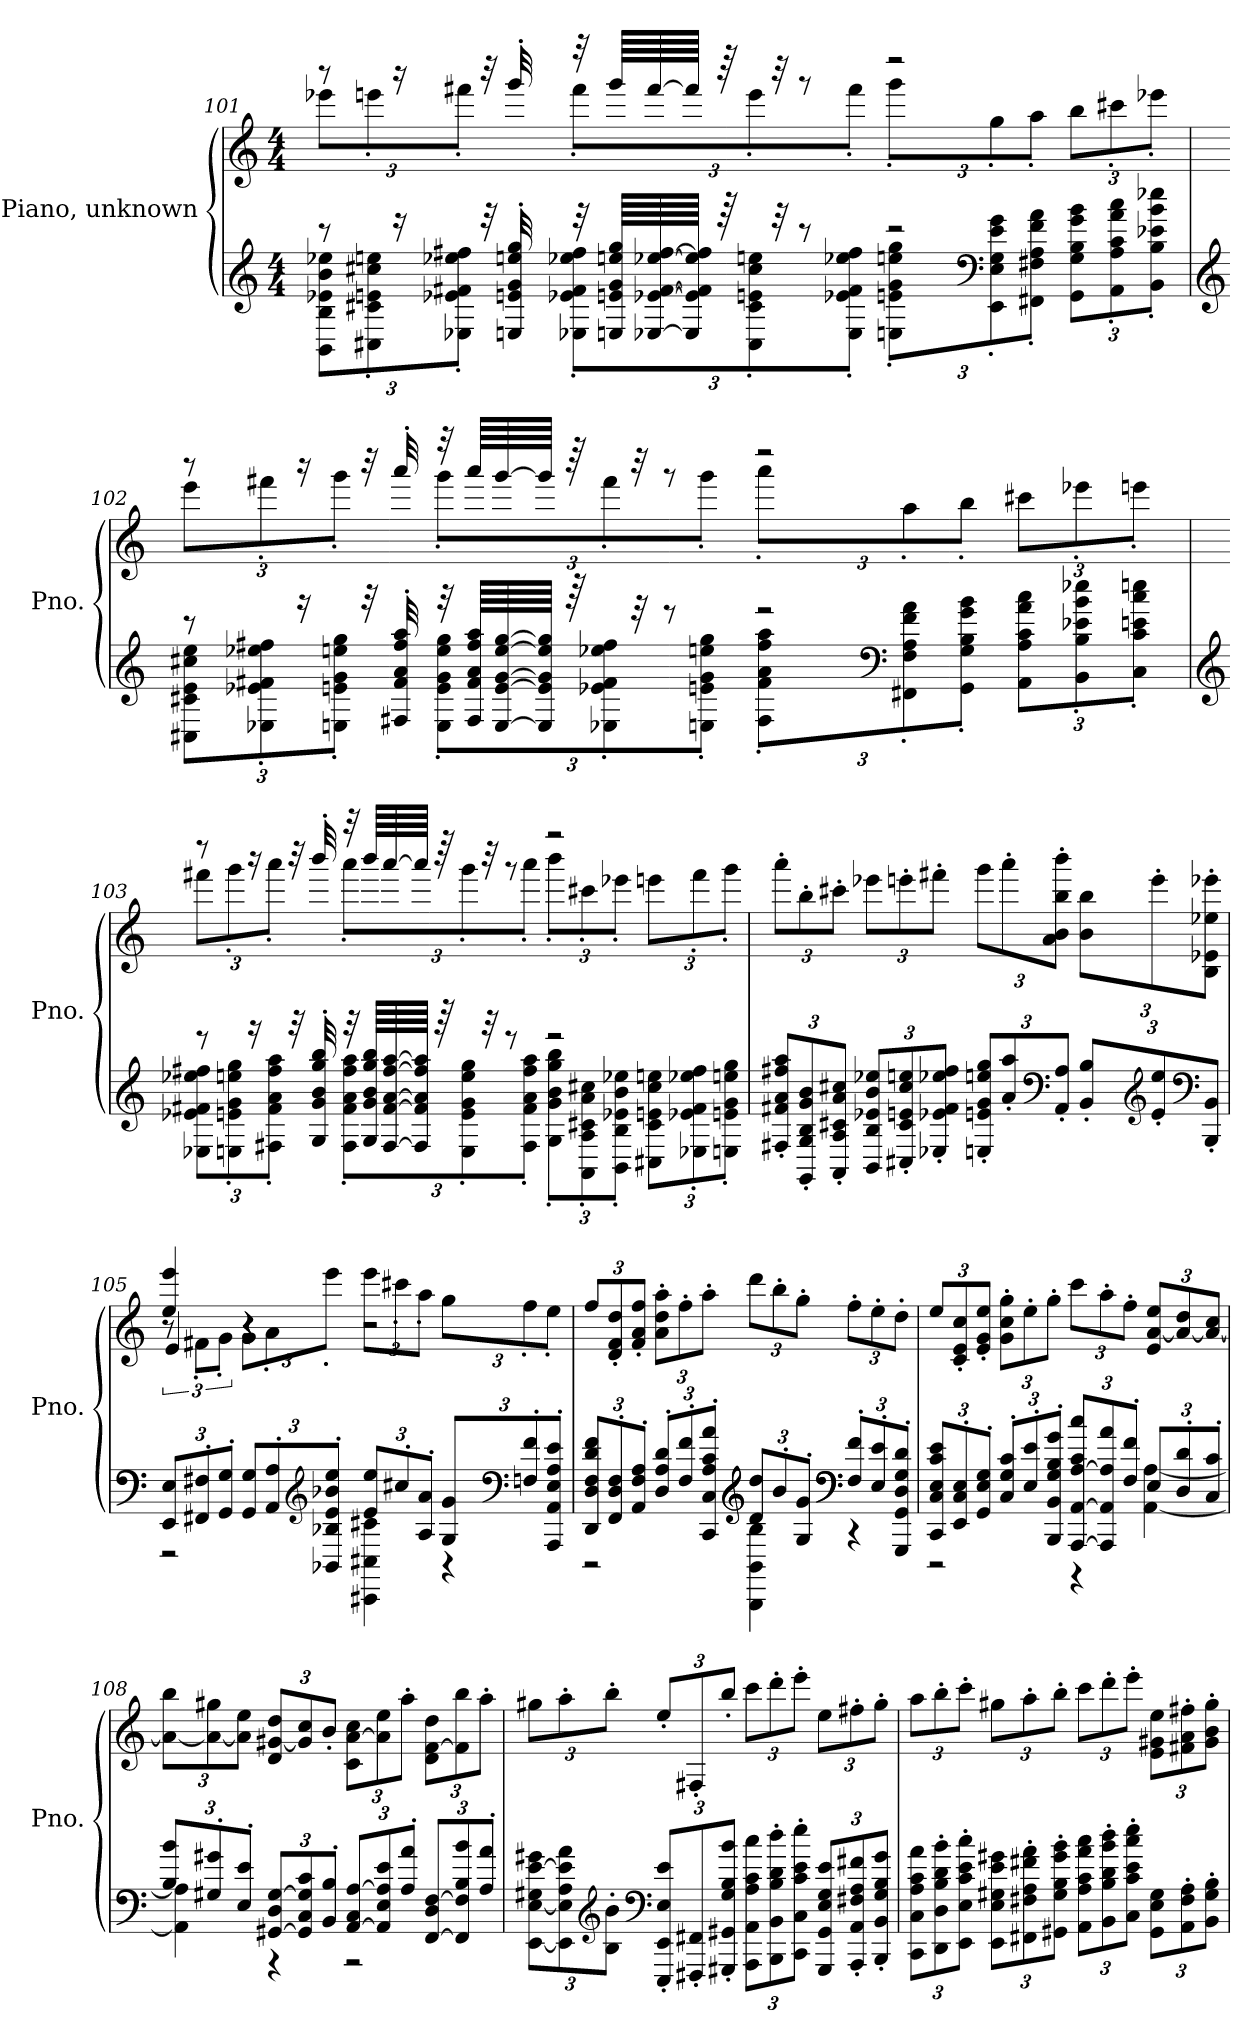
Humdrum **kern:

**kern	**kern
*part1	*part1
*staff2	*staff1
*I"Piano, unknown	*
*I'Pno.	*
!!LO:LB:g=z
*clefG2	*clefG2
*k[]	*k[]
*M4/4	*M4/4
=101	=101
*^	*^
*	*Xbrackettup	*	*Xbrackettup
8r	12BB\ 12B\ 12e-X\ 12b\ 12ee-X\L	8r	12eee-X\L
.	12C#X\' 12c#X\' 12en\' 12cc#X\' 12een\'	.	12eeen'\
16r	.	16r	.
.	12E-X\' 12e-X\' 12f#X\' 12ee-X\' 12ff#X\'J	.	12fff#X'\J
32r	.	32r	.
32En/' 32en/' 32g/' 32een/' 32gg/'	.	32ggg'/	.
32r	12E-X\' 12e-X\' 12f#\' 12ee-X\' 12ff#\'L	32r	12fff#'\L
64En/ 64en/ 64g/ 64een/ 64gg/LLLL	.	64ggg/LLLL	.
[64E-X/ [64e-X/ [64f#/ [64ee-X/ [64ff#/	.	[64fff#/	.
64E-/] 64e-/] 64f#/] 64ee-/] 64ff#/]JJJJ	.	64fff#/JJJJ]	.
64r	.	64r	.
.	12C#\' 12c#\' 12en\' 12cc#\' 12een\'	.	12eee'\
32r	.	32r	.
8r	.	8r	.
.	12E-\' 12e-X\' 12f#\' 12ee-X\' 12ff#\'J	.	12fff#'\J
2r	12En\' 12en\' 12g\' 12een\' 12gg\'L	2r	12ggg'\L
*clefF4	*	*	*
.	12EE\' 12E\' 12G\' 12e\' 12g\'	.	12gg'\
.	12FF#X\' 12F#X\' 12A\' 12f#\' 12a\'J	.	12aa'\J
.	12GG\ 12G\ 12B\ 12g\ 12b\L	.	12bb\L
.	12AA\' 12A\' 12c#\' 12a\' 12cc#\'	.	12ccc#X'\
.	12BB\' 12B\' 12e-X\' 12b\' 12ee-X\'J	.	12eee-X'\J
!!LO:LB:g=z	!!
=102	=102	=102	=102
*clefG2	*	*	*
8r	12C#X\ 12c#X\ 12e\ 12cc#X\ 12ee\L	8r	12eee\L
.	12E-X\' 12e-X\' 12f#X\' 12ee-X\' 12ff#X\'	.	12fff#X'\
16r	.	16r	.
.	12En\' 12en\' 12g\' 12een\' 12gg\'J	.	12ggg'\J
32r	.	32r	.
32F#X/' 32f#/' 32a/' 32ff#/' 32aa/'	.	32aaa'/	.
32r	12E\' 12e\' 12g\' 12ee\' 12gg\'L	32r	12ggg'\L
64F#/ 64f#/ 64a/ 64ff#/ 64aa/LLLL	.	64aaa/LLLL	.
[64E/ [64e/ [64g/ [64ee/ [64gg/	.	[64ggg/	.
64E/] 64e/] 64g/] 64ee/] 64gg/]JJJJ	.	64ggg/JJJJ]	.
64r	.	64r	.
.	12E-X\' 12e-X\' 12f#\' 12ee-X\' 12ff#\'	.	12fff#'\
32r	.	32r	.
8r	.	8r	.
.	12En\' 12en\' 12g\' 12een\' 12gg\'J	.	12ggg'\J
2r	12F#\' 12f#\' 12a\' 12ff#\' 12aa\'L	2r	12aaa'\L
*clefF4	*	*	*
.	12FF#X\' 12F#\' 12A\' 12f#\' 12a\'	.	12aa'\
.	12GG\' 12G\' 12B\' 12g\' 12b\'J	.	12bb'\J
.	12AA\ 12A\ 12c#\ 12a\ 12cc#\L	.	12ccc#X\L
.	12BB\' 12B\' 12e-X\' 12b\' 12ee-X\'	.	12eee-X'\
.	12C#\' 12c#\' 12en\' 12cc#\' 12een\'J	.	12eeen'\J
!!LO:LB:g=z	!!
=103	=103	=103	=103
*clefG2	*	*	*
8r	12E-X\ 12e-X\ 12f#X\ 12ee-X\ 12ff#X\L	8r	12fff#X\L
.	12En\' 12en\' 12g\' 12een\' 12gg\'	.	12ggg'\
16r	.	16r	.
.	12F#X\' 12f#\' 12a\' 12ff#\' 12aa\'J	.	12aaa'\J
32r	.	32r	.
32G/' 32g/' 32b/' 32gg/' 32bb/'	.	32bbb'/	.
32r	12F#\' 12f#\' 12a\' 12ff#\' 12aa\'L	32r	12aaa'\L
64G/ 64g/ 64b/ 64gg/ 64bb/LLLL	.	64bbb/LLLL	.
[64F#/ [64f#/ [64a/ [64ff#/ [64aa/	.	[64aaa/	.
64F#/] 64f#/] 64a/] 64ff#/] 64aa/]JJJJ	.	64aaa/JJJJ]	.
64r	.	64r	.
.	12E\' 12e\' 12g\' 12ee\' 12gg\'	.	12ggg'\
32r	.	32r	.
8r	.	8r	.
.	12F#\' 12f#\' 12a\' 12ff#\' 12aa\'J	.	12aaa'\J
2r	12G\' 12g\' 12b\' 12gg\' 12bb\'L	2r	12bbb'\L
.	12AA\' 12A\' 12c#X\' 12a\' 12cc#X\'	.	12ccc#X'\
.	12BB\' 12B\' 12e-X\' 12b\' 12ee-X\'J	.	12eee-X'\J
.	12C#X\ 12c#\ 12en\ 12cc#\ 12een\L	.	12eeen\L
.	12E-X\' 12e-X\' 12f#\' 12ee-X\' 12ff#\'	.	12fff#'\
.	12En\' 12en\' 12g\' 12een\' 12gg\'J	.	12ggg'\J
*v	*v	*	*
*	*v	*v
!!LO:LB:g=z
=104	=104
12F#X/' 12f#X/' 12a/' 12ff#X/' 12aa/'L	12aaa'\L
12GG/' 12G/' 12B/' 12g/' 12b/'	12bb'\
12AA/' 12A/' 12c#X/' 12a/' 12cc#X/'J	12ccc#X'\J
12BB/ 12B/ 12e-X/ 12b/ 12ee-X/L	12eee-X\L
12C#X/' 12c#/' 12en/' 12cc#/' 12een/'	12eeen'\
12E-X/' 12e-X/' 12f#/' 12ee-X/' 12ff#/'J	12fff#X'\J
12En/' 12en/' 12g/' 12een/' 12gg/'L	12ggg\L
12a/' 12aa/'	12aaa'\
*clefF4	*
12AA/' 12A/'J	12a\' 12b\' 12bb\' 12bbb\'J
12BB/' 12B/'L	12b\ 12bb\L
*clefG2	*
12e/' 12ee/'	12eee'\
*clefF4	*
12BBB/' 12BB/'J	12B\' 12e-X\' 12ee-X\' 12eee-X\'J
=105	=105
*^	*^
*	*	*	*brackettup
*	*	*	*^
12EE/ 12E/L	2r	4ee/ 4eee/	12r	4e/
12FF#X/' 12F#X/'	.	.	12f#X'\L	.
12GG/' 12G/'J	.	.	12g'\J	.
*	*	*	*Xbrackettup	*
12GG/ 12G/L	.	4r	12g\L	4r
12AA/' 12A/'	.	.	12a'\	.
*clefG2	*	*	*	*
12BB-X/' 12B-X/' 12e/' 12b-X/' 12ee/'J	.	.	12eee'\J	.
12e/ 12ee/L	4CC#X\ 4C#X\ 4c#X\	2r	12eee\L	2r
12cc#X'/	.	.	12ccc#X'\	.
12A/' 12a/'J	.	.	12aa'\J	.
12G/ 12g/L	4r	.	12gg\L	.
*clefF4	*	*	*	*
12Fn/' 12f/'	.	.	12ff'\	.
12AAA/' 12AA/' 12E/' 12A/' 12e/'J	.	.	12ee'\J	.
*	*	*v	*v	*v
!!LO:PB:g=z
=106	=106	=106
12DD/ 12D/ 12F/ 12d/ 12f/L	2r	12ff/L
12FF/' 12D/' 12F/'	.	12d/' 12f/' 12dd/'
12AA/' 12F/' 12A/'J	.	12f/' 12a/' 12ff/'J
12D/' 12A/' 12d/'L	.	12a\' 12dd\' 12aa\'L
12F/' 12f/'	.	12ff'\
12CC/' 12C/' 12A/' 12c/' 12a/'J	.	12aa'\J
*clefG2	*	*
12d/ 12dd/L	4BBB\ 4BB\ 4B\	12ddd\L
12b'/	.	12bb'\
12G/' 12g/'J	.	12gg'\J
*clefF4	*	*
12F/' 12f/'L	4r	12ff'\L
12E/' 12e/'	.	12ee'\
12GGG/' 12GG/' 12D/' 12G/' 12d/'J	.	12dd'\J
=107	=107	=107
12CC/ 12C/ 12E/ 12c/ 12e/L	2r	12ee/L
12EE/' 12C/' 12E/'	.	12c/' 12e/' 12cc/'
12GG/' 12E/' 12G/'J	.	12e/' 12g/' 12ee/'J
12C/' 12G/' 12c/'L	.	12g\' 12cc\' 12gg\'L
12E/' 12e/'	.	12ee'\
12BBB/' 12BB/' 12G/' 12B/' 12g/'J	.	12gg'\J
[12AAA/ [12AA/ [12A/ 12c/ 12cc/L	4r	12ccc\L
12AAA/] 12AA/] 12A/] 12a/	.	12aa'\
12F/' 12f/'J	.	12ff'\J
12E/L	[4AA\ [4A\	12e/ [12a/ 12ee/L
12D/' 12d/'	.	12a/_ 12dd/
12C/' 12c/'J	.	12a/_ 12cc/J
!!LO:LB:g=z
=108	=108	=108
12B/ 12b/L	4AA\] 4A\]	12a\_ 12bb\L
12G#X/' 12g#X/'	.	12a\_ 12gg#X\
12E/' 12e/'J	.	12a\] 12ee\J
[12GG#X/ 12D/ [12G#/L	4r	12d/ [12g#X/ 12dd/L
12GG#/] 12C/ 12G#/] 12c/	.	12g#/] 12cc/
12BB/' 12B/'J	.	12b'/J
[12AA/ 12C/ [12A/L	2r	12c\ [12a\ 12cc\L
12AA/] 12E/ 12A/] 12e/	.	12a\] 12ee\
12A/' 12a/'J	.	12aa'\J
[12FF/ 12D/ [12F/L	.	12d\ [12f\ 12dd\L
12FF/] 12F/] 12B/ 12b/	.	12f\] 12bb\
12A/' 12a/'J	.	12aa'\J
*v	*v	*
=109	=109
[12EE\ [12E\ 12G#X\ [12e\ 12g#X\L	12gg#X\L
12EE\] 12E\] 12A\ 12e\] 12a\	12aa'\
*clefG2	*
12B\' 12b\'J	12bb'\J
*clefF4	*
12EEE/' 12EE/' 12E/' 12e/'L	12ee'/L
12FFF#X/' 12FF#X/'	12F#X'/
12GGG#X/' 12GG#X/' 12G#/' 12B/' 12b/'J	12bb'/J
12AAA\ 12AA\ 12A\ 12c\ 12cc\L	12ccc\L
12BBB\' 12BB\' 12B\' 12d\' 12dd\'	12ddd'\
12CC\' 12C\' 12c\' 12e\' 12ee\'J	12eee'\J
12GGG#/ 12GG#/ 12E/ 12G#/ 12e/L	12ee\L
12AAA/' 12AA/' 12F#X/' 12A/' 12f#X/'	12ff#X'\
12BBB/' 12BB/' 12G#/' 12B/' 12g#/'J	12gg#'\J
!!LO:LB:g=z
=110	=110
12CC\ 12C\ 12A\ 12c\ 12a\L	12aa\L
12DD\' 12D\' 12B\' 12d\' 12b\'	12bb'\
12EE\' 12E\' 12c\' 12e\' 12cc\'J	12ccc'\J
12EE\ 12E\ 12G#X\ 12e\ 12g#X\L	12gg#X\L
12FF#X\' 12F#X\' 12A\' 12f#X\' 12a\'	12aa'\
12GG#X\' 12G#\' 12B\' 12g#\' 12b\'J	12bb'\J
12AA\ 12A\ 12c\ 12a\ 12cc\L	12ccc\L
12BB\' 12B\' 12d\' 12b\' 12dd\'	12ddd'\
12C\' 12c\' 12e\' 12cc\' 12ee\'J	12eee'\J
12GG#\ 12E\ 12G#\L	12e\ 12g#X\ 12ee\L
12AA\' 12F#\' 12A\'	12f#X\' 12a\' 12ff#X\'
12BB\' 12G#\' 12B\'J	12g#\' 12b\' 12gg#\'J
=	=
*-	*-
